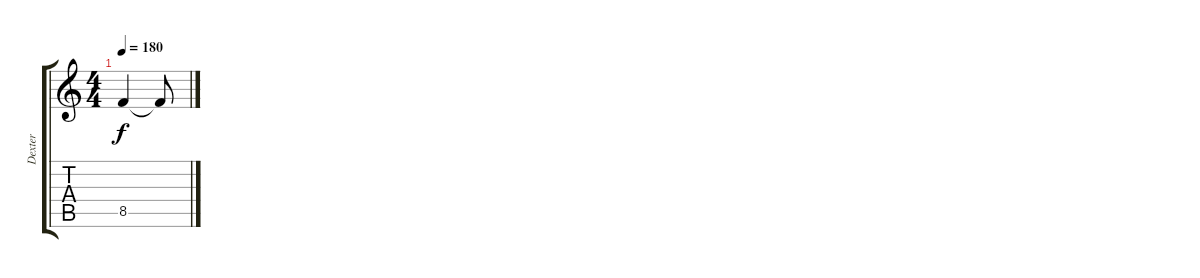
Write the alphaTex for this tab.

\track ("Dexter" "Dexter") {instrument distortionguitar}
\staff {score tabs}
\tuning (E4 B3 G3 D3 A2 E2) {hide}
\ts (4 4)
\tempo 180
\clef g2
\ks c
8.5{t}.4{dy f} 8.5{t}.8
